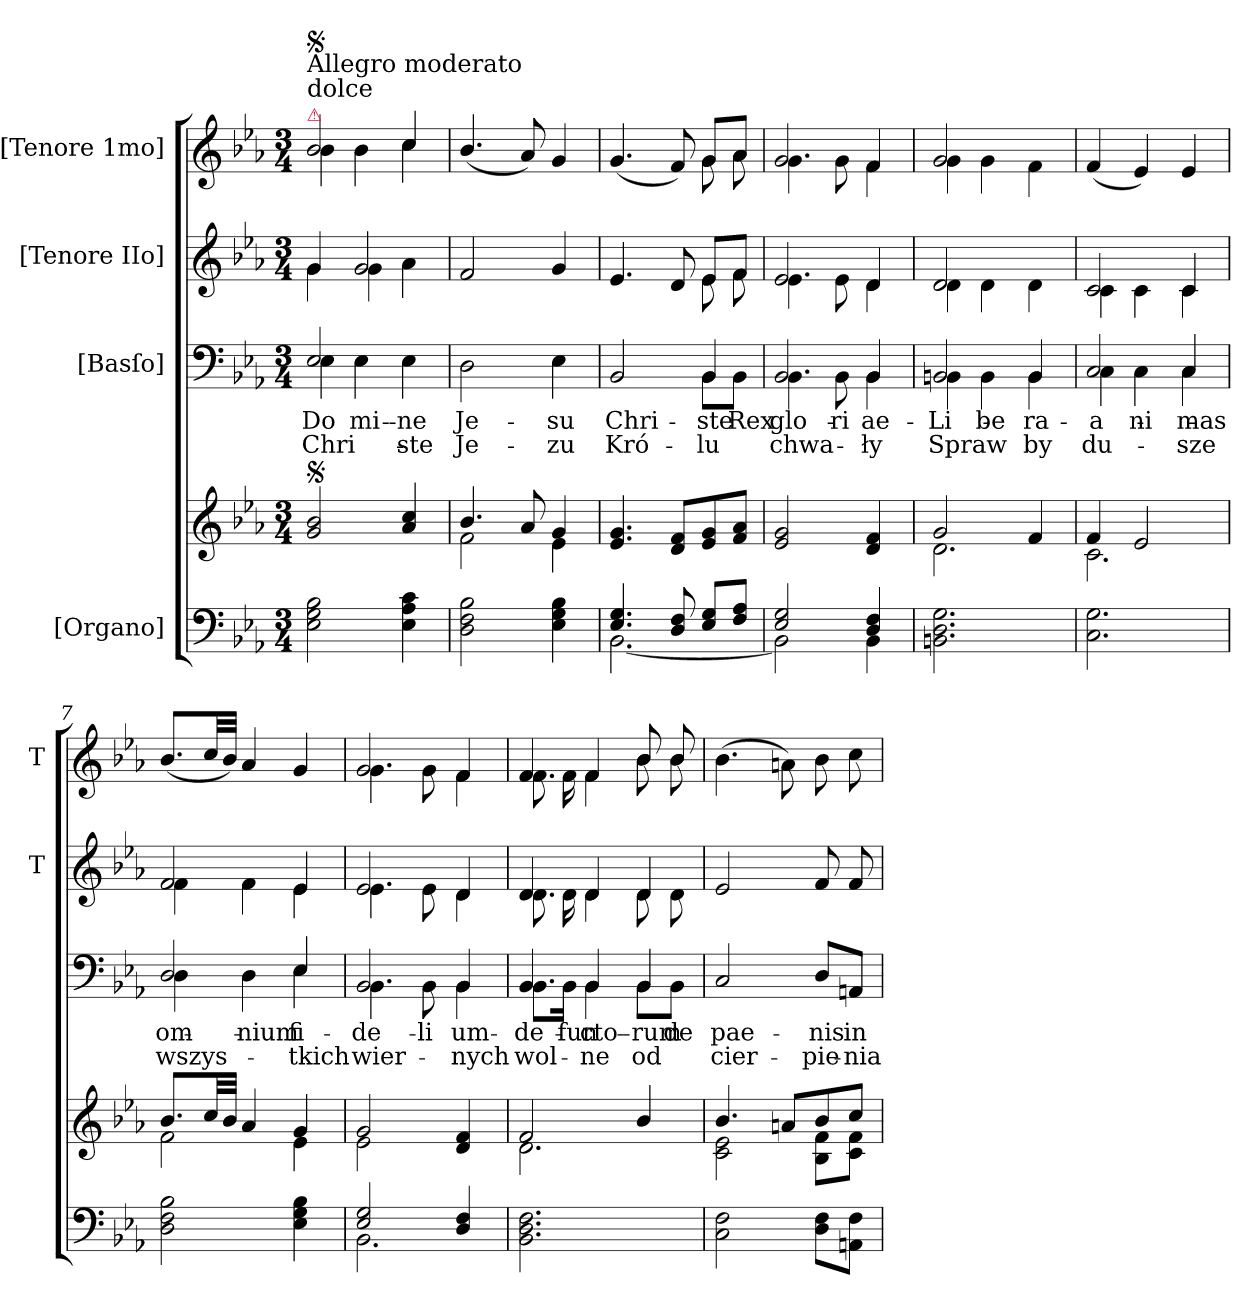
**kern	**kern	**kern	**text	**text	**kern	**kern
*part4	*part4	*part3	*part3	*part3	*part2	*part1
*staff5	*staff4	*staff3	*staff3	*staff3	*staff2	*staff1
*I"[Organo]	*	*I"[Basſo]	*	*	*I"[Tenore IIo]	*I"[Tenore 1mo]
*	*	*	*	*	*I'T	*I'T
*clefF4	*clefG2	*clefF4	*	*	*clefG2	*clefG2
*	*	*	*	*	*ITrd7c12	*ITrd7c12
*k[b-e-a-]	*k[b-e-a-]	*k[b-e-a-]	*	*	*k[b-e-a-]	*k[b-e-a-]
*M3/4	*M3/4	*M3/4	*	*	*M3/4	*M3/4
=1	=1	=1	=1	=1	=1	=1
*	*	*^	*	*	*^	*^
!	!	!	!	!	!	!	!	!LO:TX:a:color=crimson:t=⚠	!
!	!	!	!	!	!	!	!	!LO:TX:a:t=dolce	!
!	!	!	!	!	!	!	!	!LO:TX:a:t=Allegro moderato	!
!	!	!	!	!	!	!	!	!LO:TX:a:t=[segno]	!
!	!LO:TX:a:t=[segno]	!	!	!	!	!	!	!	!
2E-\ 2G\ 2B-\	2g/ 2b-/	2E-/	4E-\	Do-	Chri-	4G/	4G\	2B-/	4B-\
.	.	.	4E-\	-mi-	.	2G/	4G\	.	4B-\
4E-\ 4A-\ 4c\	4a-/ 4cc/	4ryy	4E-\	-ne	-ste	.	4A-\	4c/	4c\
*	*	*v	*v	*	*	*	*	*v	*v
*	*	*	*	*	*v	*v	*
=2	=2	=2	=2	=2	=2	=2
*	*^	*	*	*	*	*
2D\ 2F\ 2B-\	4.b-/	2f\	2D\	Je-	Je-	2F/	(4.B-/
.	8a-/	.	.	.	.	.	8A-/)
4E-\ 4G\ 4B-\	4g/	4e-\	4E-\	-su	-zu	4G/	4G/
*	*v	*v	*	*	*	*	*
=3	=3	=3	=3	=3	=3	=3
*^	*	*^	*	*	*^	*^
4.E-/ 4.G/	[2.BB-\	4.e-/ 4.g/	2BB-/	2ryy	Chri-	Kró-	4.E-/	2ryy	(4.G/	2ryy
8D/ 8F/	.	8d/ 8f/L	.	.	.	.	8D/	.	8F/)	.
8E-/ 8G/L	.	8e-/ 8g/	4BB-/	8BB-\L	-ste	-lu	8E-/L	8E-\	8G/L	8G\
8F/ 8A-/J	.	8f/ 8a-/J	.	8BB-\J	Rex	.	8F/J	8F\	8A-/J	8A-\
=4	=4	=4	=4	=4	=4	=4	=4	=4	=4	=4
2E-/ 2G/	2BB-\]	2e-/ 2g/	2BB-/	4.BB-\	glo-	chwa-	2E-/	4.E-\	2G/	4.G\
.	.	.	.	8BB-\	-ri-	.	.	8E-\	.	8G\
4D/ 4F/	4BB-\	4d/ 4f/	4BB-/	4BB-\	-ae	-ły	4D/	4D\	4F/	4F\
*v	*v	*	*	*	*	*	*	*	*	*
=5	=5	=5	=5	=5	=5	=5	=5	=5	=5
*	*^	*	*	*	*	*	*	*	*
2.BBn\ 2.D\ 2.G\	2g/	2.d\	2BBn/	4BB\	Li-	Spraw	2D/	4D\	2G/	4G\
.	.	.	.	4BB\	-be-	.	.	4D\	.	4G\
.	4f/	.	4BB/	4BB\	-ra	by	4ryy	4D\	4ryy	4F\
*	*	*	*	*	*	*	*	*	*v	*v
=6	=6	=6	=6	=6	=6	=6	=6	=6	=6
2.C\ 2.G\	4f/	2.c\	2C/	4C\	a-	du-	2C/	4C\	(4F/
.	2e-/	.	.	4C\	-ni-	.	.	4C\	4E-/)
.	.	.	4C/	4C\	-mas	-sze	4C/	4C\	4E-/
=7	=7	=7	=7	=7	=7	=7	=7	=7	=7
2D\ 2F\ 2B-\	8.b-/L	2f\	2D/	4D\	om-	wszys-	2F/	4F\	(8.B-/L
.	32cc/LL	.	.	.	.	.	.	.	32c/LL
.	32b-/JJJ	.	.	.	.	.	.	.	32B-/JJJ)
.	4a-/	.	.	4D\	-nium	.	.	4F\	4A-/
4E-\ 4G\ 4B-\	4g/	4e-\	4E-/	4E-\	fi-	-tkich	4E-/	4E-\	4G/
=8	=8	=8	=8	=8	=8	=8	=8	=8	=8
*^	*	*	*	*	*	*	*	*	*^
2E-/ 2G/	2.BB-\	2g/	2e-\	2BB-/	4.BB-\	-de-	wier-	2E-/	4.E-\	2G/	4.G\
.	.	.	.	.	8BB-\	-li-	.	.	8E-\	.	8G\
4D/ 4F/	.	4d/ 4f/	4ryy	4BB-/	4BB-\	-um	-nych	4D/	4D\	4F/	4F\
*v	*v	*	*	*	*	*	*	*	*	*	*
=9	=9	=9	=9	=9	=9	=9	=9	=9	=9	=9
2.BB-\ 2.D\ 2.F\	2f/	2.d\	4BB-/	8.BB-\L	de-	wol-	4D/	8.D\	4F/	8.F\
.	.	.	.	16BB-\Jk	-fun-	.	.	16D\	.	16F\
.	.	.	4BB-/	4BB-\	-cto-	-ne	4D/	4D\	4F/	4F\
.	4b-/	.	4BB-/	8BB-\L	-rum	od	4D/	8D\	8B-/	8B-\
.	.	.	.	8BB-\J	de	.	.	8D\	8B-/	8B-\
*	*	*	*v	*v	*	*	*	*	*v	*v
*	*	*	*	*	*	*v	*v	*
=10	=10	=10	=10	=10	=10	=10	=10
2C\ 2F\	4.b-/	2c\ 2e-\	2C/	pae-	cier-	2E-/	(4.B-\
.	8an/L	.	.	.	.	.	8An\)
8D\ 8F\L	8b-/	8B-\ 8f\L	8D/L	-nis	-pie-	8F/	8B-\
8AAn\ 8F\J	8cc/J	8c\ 8f\J	8AAn/J	in-	-nia	8F/	8c\
*	*v	*v	*	*	*	*	*
=	=	=	=	=	=	=
*-	*-	*-	*-	*-	*-	*-
